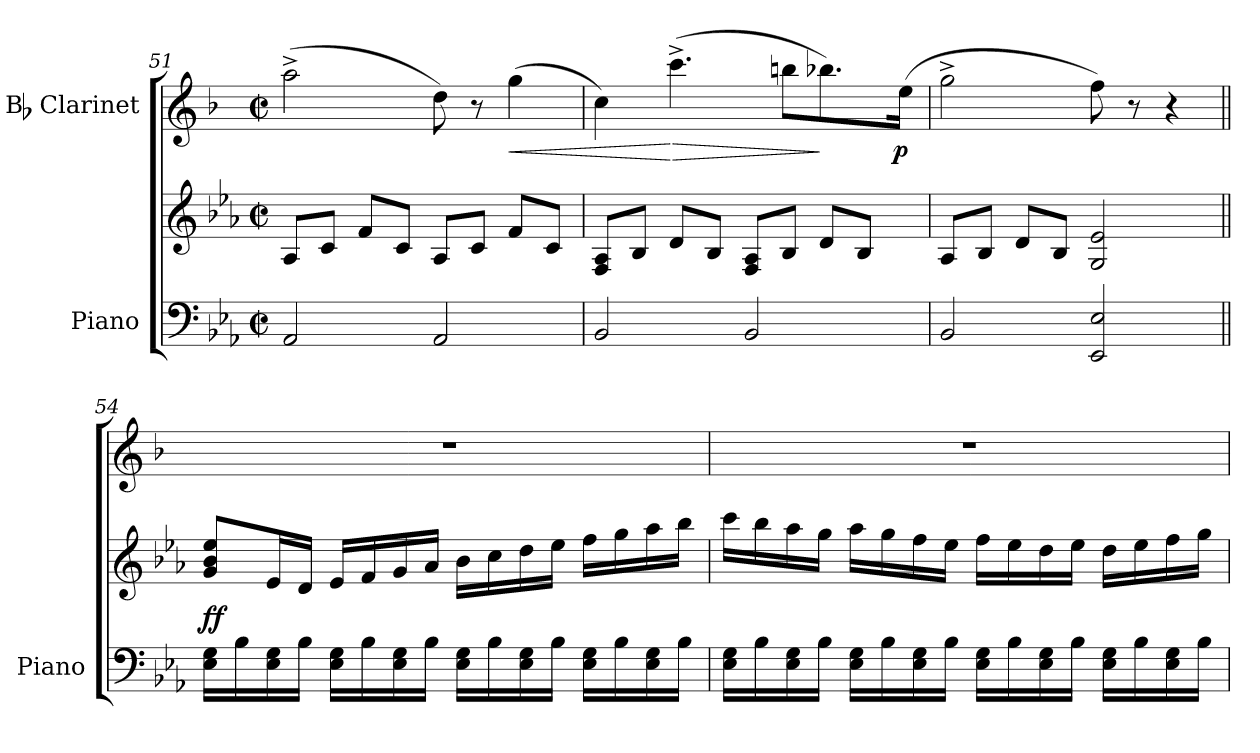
**kern	**kern	**dynam	**kern	**dynam
*part2	*part2	*part2	*part1	*part1
*staff3	*staff2	*staff2/3	*staff1	*staff1
*I"Piano	*	*	*I"Bb Clarinet	*
*I'Piano	*	*	*	*
*clefF4	*clefG2	*	*clefG2	*
*	*	*	*ITrd1c2	*
*k[b-e-a-]	*k[b-e-a-]	*	*k[b-e-a-]	*
*E-:	*E-:	*	*E-:	*
*M2/2	*M2/2	*	*M2/2	*
*met(c|)	*met(c|)	*	*met(c|)	*
=51	=51	=51	=51	=51
2AA-/	8A-/L	.	(>2gg^>\	.
.	8c/J	.	.	.
.	8f/L	.	.	.
.	8c/J	.	.	.
2AA-/	8A-/L	.	8cc\)	.
.	8c/J	.	8r	.
!	!	!	!	!LO:HP:b
.	8f/L	.	(>4ff\	<
.	8c/J	.	.	.
!!LO:LB:g=z
=52	=52	=52	=52	=52
*	*	*	*^	*
2BB-/	8F/ 8A-/L	.	4b-\)	2ryy	.
.	8B-/J	.	.	.	.
!	!	!	!	!	!LO:HP:n=1:b
.	8d/L	.	(>4.bb-^>\	.	[ >
.	8B-/J	.	.	.	.
2BB-/	8F/ 8A-/L	.	.	4ryy	.
.	8B-/J	.	8aan\L	.	.
.	8d/L	.	8.aa-X\)	8ryy	]
.	8B-/J	.	.	32ryy	.
.	.	.	.	64ryy	.
.	.	.	.	128ryy	.
.	.	.	.	1024.ryy	.
!	!	!	!	!	!LO:DY:b
.	.	.	.	16ryy	p
.	.	.	(>16dd\Jk	.	.
.	.	.	.	256ryy	.
.	.	.	.	512ryy	.
.	.	.	.	2048ryy	.
*	*	*	*v	*v	*
=53	=53	=53	=53	=53
2BB-/	8A-/L	.	2ff^>\	.
.	8B-/J	.	.	.
.	8d/L	.	.	.
.	8B-/J	.	.	.
2EE-/ 2E-/	2G/ 2e-/	.	8ee-\)	.
.	.	.	8r	.
.	.	.	4r	.
=54||	=54||	=54||	=54||	=54||
!	!	!LO:DY:a=2	!	!
16E-\ 16G\LL	8g/ 8b-/ 8ee-/L	ff	1r	.
16B-\	.	.	.	.
16E-\ 16G\	16e-/L	.	.	.
16B-\JJ	16d/JJ	.	.	.
16E-\ 16G\LL	16e-/LL	.	.	.
16B-\	16f/	.	.	.
16E-\ 16G\	16g/	.	.	.
16B-\JJ	16a-/JJ	.	.	.
16E-\ 16G\LL	16b-\LL	.	.	.
16B-\	16cc\	.	.	.
16E-\ 16G\	16dd\	.	.	.
16B-\JJ	16ee-\JJ	.	.	.
16E-\ 16G\LL	16ff\LL	.	.	.
16B-\	16gg\	.	.	.
16E-\ 16G\	16aa-\	.	.	.
16B-\JJ	16bb-\JJ	.	.	.
=55	=55	=55	=55	=55
16E-\ 16G\LL	16ccc\LL	.	1r	.
16B-\	16bb-\	.	.	.
16E-\ 16G\	16aa-\	.	.	.
16B-\JJ	16gg\JJ	.	.	.
16E-\ 16G\LL	16aa-\LL	.	.	.
16B-\	16gg\	.	.	.
16E-\ 16G\	16ff\	.	.	.
16B-\JJ	16ee-\JJ	.	.	.
16E-\ 16G\LL	16ff\LL	.	.	.
16B-\	16ee-\	.	.	.
16E-\ 16G\	16dd\	.	.	.
16B-\JJ	16ee-\JJ	.	.	.
16E-\ 16G\LL	16dd\LL	.	.	.
16B-\	16ee-\	.	.	.
16E-\ 16G\	16ff\	.	.	.
16B-\JJ	16gg\JJ	.	.	.
=	=	=	=	=
*-	*-	*-	*-	*-
